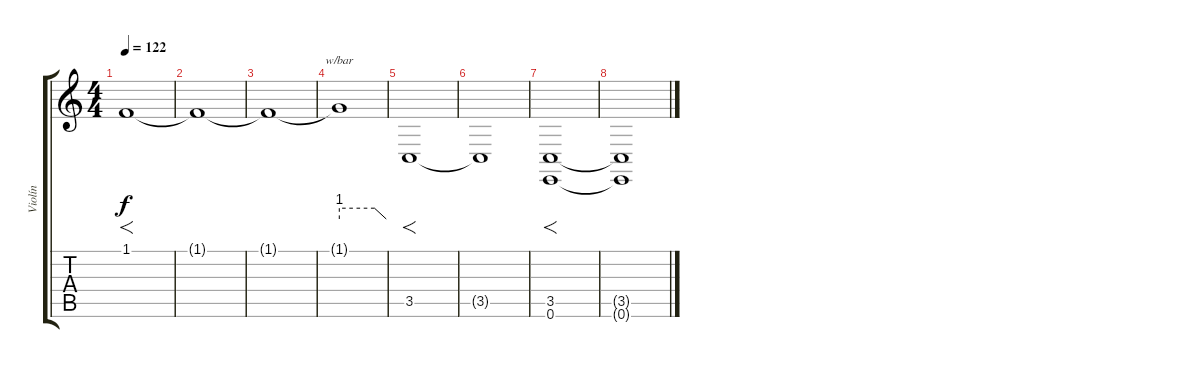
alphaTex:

\track ("Violín" "Violín") {instrument violin}
\staff {score tabs}
\tuning (E4 B3 G3 D3 A2 E2) {hide}
\ts (4 4)
\tempo 122
\clef g2
\ks c
1.1.1{f dy f} |
1.1{t}.1 |
1.1{t}.1 |
1.1{t}.1{tbe (custom default 0 4 45 4 60 0)} |
3.5.1{f} |
3.5{t}.1 |
(3.5 0.6).1{f} |
(3.5{t} 0.6{t}).1
